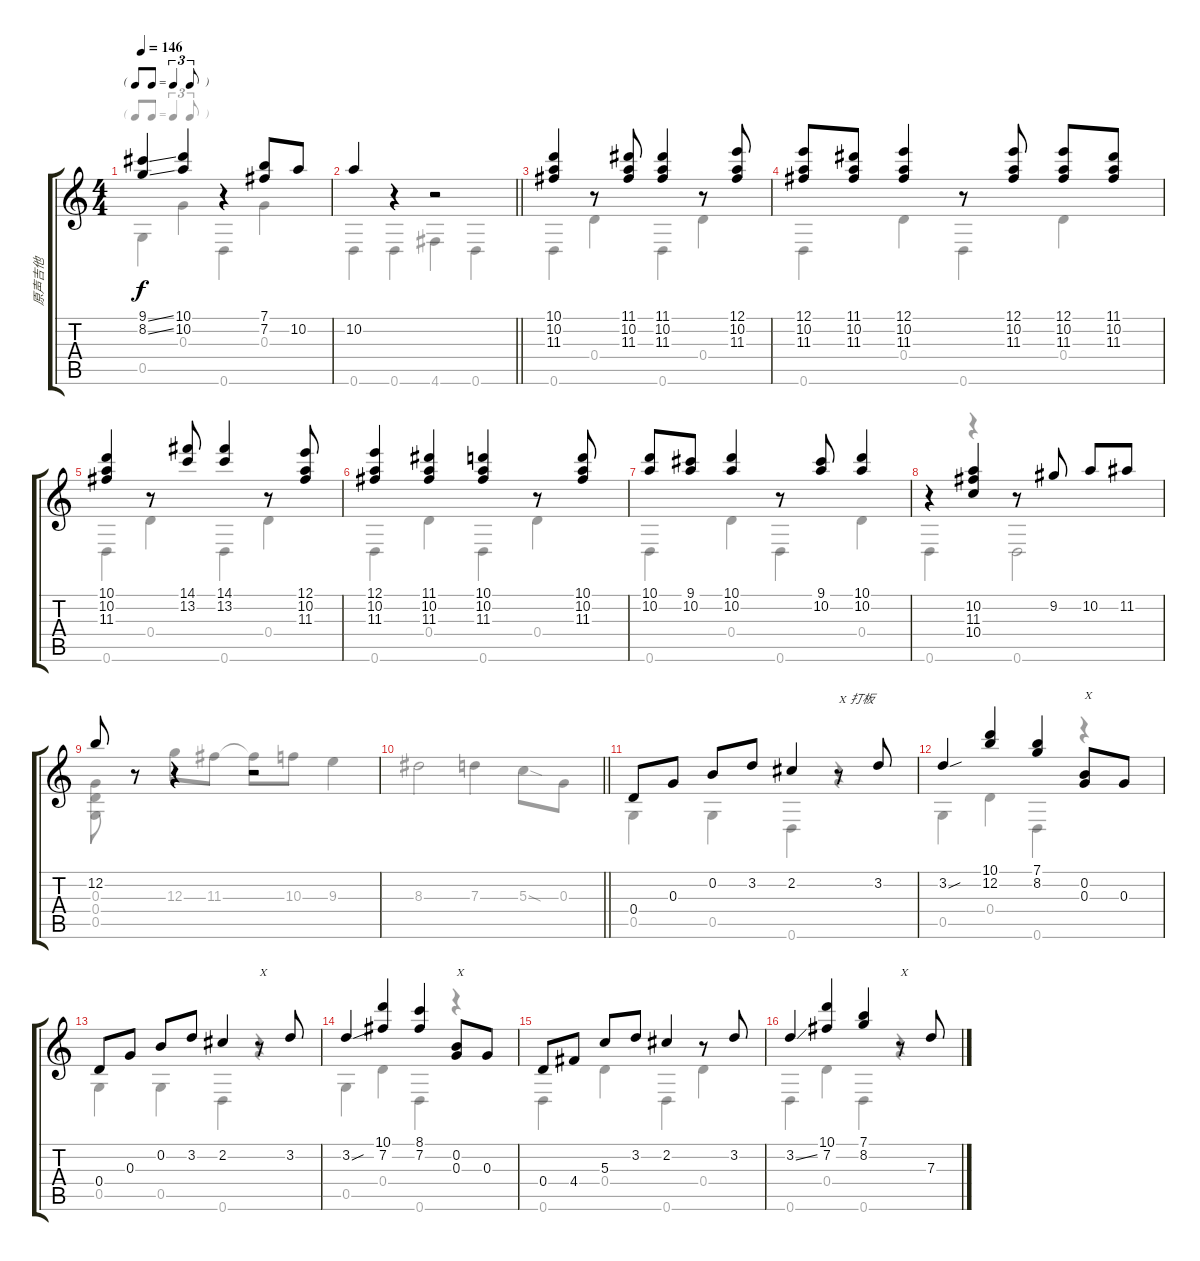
\track ("原声吉他" "原声吉他") {instrument acousticguitarsteel}
\staff {score tabs}
\tuning (E4 B3 G3 D3 G2 D2) {hide}
\voice
\ts (4 4)
\tf triplet8th
\tempo 146
\clef g2
\ks c
(9.1{ss t} 8.2{ss t}).4{dy f} (10.1 10.2).4 r.4 (7.1 7.2).8 10.2.8 |
\barLineRight lightlight
10.2.4 r.4 r.2 |
(10.1 10.2 11.3).4 r.8 (11.1 10.2 11.3).8 (11.1 10.2 11.3).4 r.8 (12.1 10.2 11.3).8 |
(12.1 10.2 11.3).8 (11.1 10.2 11.3).8 (12.1 10.2 11.3).4 r.8 (12.1 10.2 11.3).8 (12.1 10.2 11.3).8 (11.1 10.2 11.3).8 |
(10.1 10.2 11.3).4 r.8 (14.1 13.2).8 (14.1 13.2).4 r.8 (12.1 10.2 11.3).8 |
(12.1 10.2 11.3).4 (11.1 10.2 11.3).4 (10.1 10.2 11.3).4 r.8 (10.1 10.2 11.3).8 |
(10.1 10.2).8 (9.1 10.2).8 (10.1 10.2).4 r.8 (9.1 10.2).8 (10.1 10.2).4 |
r.4 (10.2 11.3 10.4).4 r.8 9.2.8 10.2.8 11.2.8 |
12.2.8 r.8 r.4 r.2 |
\barLineRight lightlight
|
0.4.8 0.3.8 0.2.8 3.2.8 2.2.4 r.8{txt "X 打板"} 3.2.8 |
3.2{sou}.4 (10.1 12.2).4 (7.1 8.2).4 (0.2 0.3).8{txt "X"} 0.3.8 |
0.4.8 0.3.8 0.2.8 3.2.8 2.2.4 r.8{txt "X"} 3.2.8 |
3.2{sou}.4 (10.1 7.2).4 (8.1 7.2).4 (0.2 0.3).8{txt "X"} 0.3.8 |
0.4.8 4.4.8 5.3.8 3.2.8 2.2.4 r.8 3.2.8 |
3.2{ss}.4 (10.1 7.2).4 (7.1 8.2).4 r.8{txt "X"} 7.3.8
\voice
\clef g2
\ottava regular
\simile none
\ks c
0.5.4{dy f} 0.3.4 0.6.4 0.3.4 |
\barLineRight lightlight
0.6.4 0.6.4 4.6.4 0.6.4 |
0.6.4 0.4.4 0.6.4 0.4.4 |
0.6.4 0.4.4 0.6.4 0.4.4 |
0.6.4 0.4.4 0.6.4 0.4.4 |
0.6.4 0.4.4 0.6.4 0.4.4 |
0.6.4 0.4.4 0.6.4 0.4.4 |
0.6.4 r.4 0.6.2 |
(0.3 0.4 0.5).8 r.8 12.3.8 11.3.8 11.3{t}.8 10.3.8 9.3.4 |
\barLineRight lightlight
8.3.2 7.3.4 5.3{sod}.8 0.3.8 |
0.5.4 0.5.4 0.6.4 r.4 |
0.5.4 0.4.4 0.6.4 r.4 |
0.5.4 0.5.4 0.6.4 r.4 |
0.5.4 0.4.4 0.6.4 r.4 |
0.6.4 0.4.4 0.6.4 0.4.4 |
0.6.4 0.4.4 0.6.4 r.4
